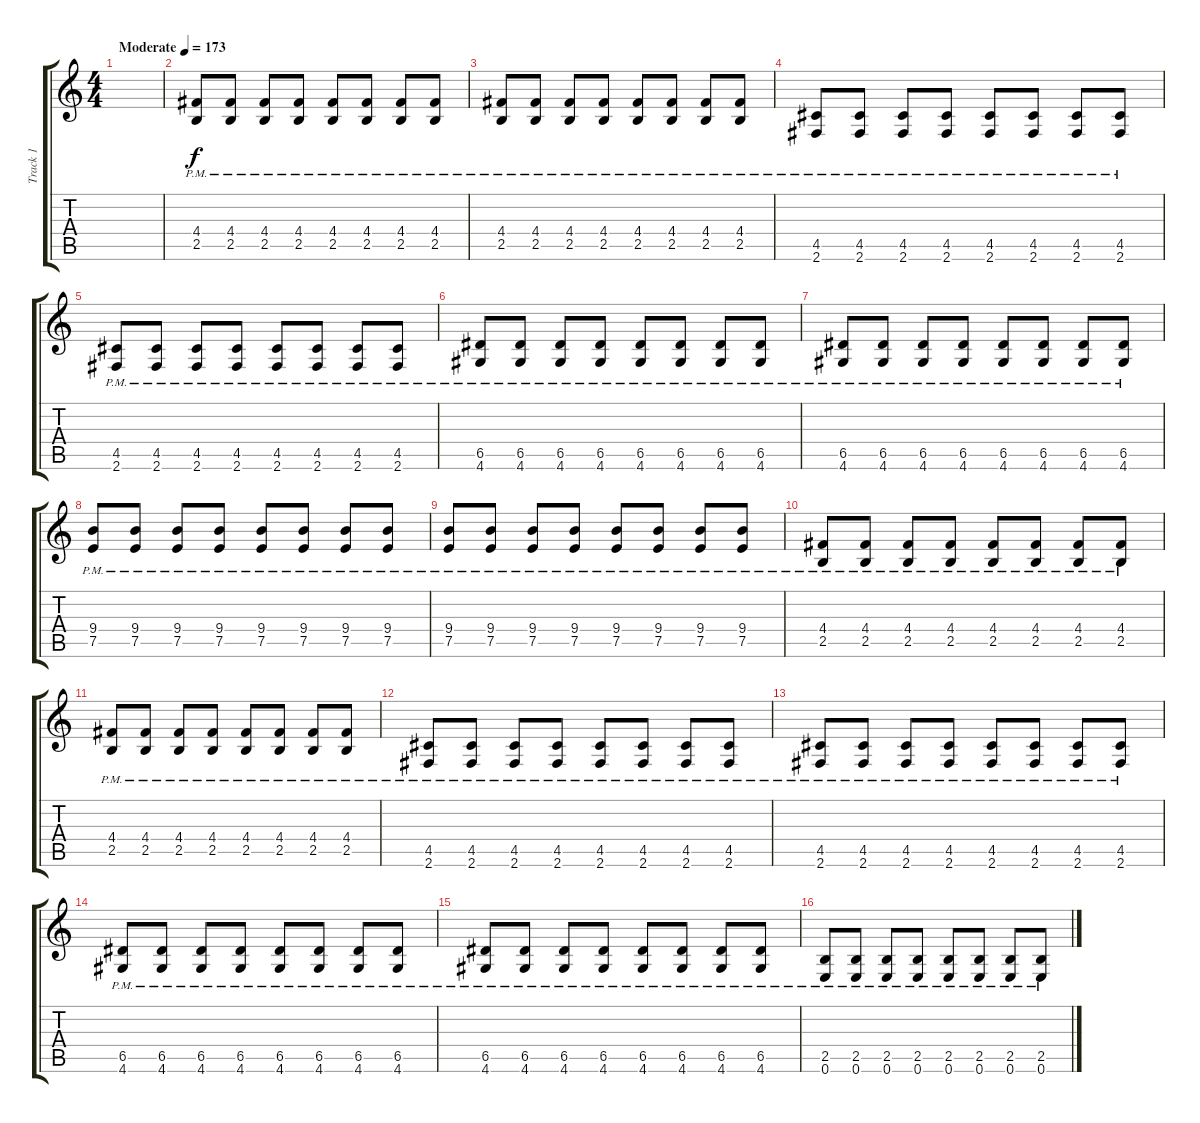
\track ("Track 1" "Track 1") {instrument distortionguitar}
\staff {score tabs}
\tuning (E4 B3 G3 D3 A2 E2) {hide}
\ts (4 4)
\tempo (173 "Moderate")
\clef g2
\ks c
|
(4.4{pm} 2.5{pm}).8 (4.4{pm} 2.5{pm}).8 (4.4{pm} 2.5{pm}).8 (4.4{pm} 2.5{pm}).8 (4.4{pm} 2.5{pm}).8 (4.4{pm} 2.5{pm}).8 (4.4{pm} 2.5{pm}).8 (4.4{pm} 2.5{pm}).8 |
(4.4{pm} 2.5{pm}).8 (4.4{pm} 2.5{pm}).8 (4.4{pm} 2.5{pm}).8 (4.4{pm} 2.5{pm}).8 (4.4{pm} 2.5{pm}).8 (4.4{pm} 2.5{pm}).8 (4.4{pm} 2.5{pm}).8 (4.4{pm} 2.5{pm}).8 |
(4.5{pm} 2.6{pm}).8 (4.5{pm} 2.6{pm}).8 (4.5{pm} 2.6{pm}).8 (4.5{pm} 2.6{pm}).8 (4.5{pm} 2.6{pm}).8 (4.5{pm} 2.6{pm}).8 (4.5{pm} 2.6{pm}).8 (4.5{pm} 2.6{pm}).8 |
(4.5{pm} 2.6{pm}).8 (4.5{pm} 2.6{pm}).8 (4.5{pm} 2.6{pm}).8 (4.5{pm} 2.6{pm}).8 (4.5{pm} 2.6{pm}).8 (4.5{pm} 2.6{pm}).8 (4.5{pm} 2.6{pm}).8 (4.5{pm} 2.6{pm}).8 |
(6.5{pm} 4.6{pm}).8 (6.5{pm} 4.6{pm}).8 (6.5{pm} 4.6{pm}).8 (6.5{pm} 4.6{pm}).8 (6.5{pm} 4.6{pm}).8 (6.5{pm} 4.6{pm}).8 (6.5{pm} 4.6{pm}).8 (6.5{pm} 4.6{pm}).8 |
(6.5{pm} 4.6{pm}).8 (6.5{pm} 4.6{pm}).8 (6.5{pm} 4.6{pm}).8 (6.5{pm} 4.6{pm}).8 (6.5{pm} 4.6{pm}).8 (6.5{pm} 4.6{pm}).8 (6.5{pm} 4.6{pm}).8 (6.5{pm} 4.6{pm}).8 |
(9.4{pm} 7.5{pm}).8 (9.4{pm} 7.5{pm}).8 (9.4{pm} 7.5{pm}).8 (9.4{pm} 7.5{pm}).8 (9.4{pm} 7.5{pm}).8 (9.4{pm} 7.5{pm}).8 (9.4{pm} 7.5{pm}).8 (9.4{pm} 7.5{pm}).8 |
(9.4{pm} 7.5{pm}).8 (9.4{pm} 7.5{pm}).8 (9.4{pm} 7.5{pm}).8 (9.4{pm} 7.5{pm}).8 (9.4{pm} 7.5{pm}).8 (9.4{pm} 7.5{pm}).8 (9.4{pm} 7.5{pm}).8 (9.4{pm} 7.5{pm}).8 |
(4.4{pm} 2.5{pm}).8 (4.4{pm} 2.5{pm}).8 (4.4{pm} 2.5{pm}).8 (4.4{pm} 2.5{pm}).8 (4.4{pm} 2.5{pm}).8 (4.4{pm} 2.5{pm}).8 (4.4{pm} 2.5{pm}).8 (4.4{pm} 2.5{pm}).8 |
(4.4{pm} 2.5{pm}).8 (4.4{pm} 2.5{pm}).8 (4.4{pm} 2.5{pm}).8 (4.4{pm} 2.5{pm}).8 (4.4{pm} 2.5{pm}).8 (4.4{pm} 2.5{pm}).8 (4.4{pm} 2.5{pm}).8 (4.4{pm} 2.5{pm}).8 |
(4.5{pm} 2.6{pm}).8 (4.5{pm} 2.6{pm}).8 (4.5{pm} 2.6{pm}).8 (4.5{pm} 2.6{pm}).8 (4.5{pm} 2.6{pm}).8 (4.5{pm} 2.6{pm}).8 (4.5{pm} 2.6{pm}).8 (4.5{pm} 2.6{pm}).8 |
(4.5{pm} 2.6{pm}).8 (4.5{pm} 2.6{pm}).8 (4.5{pm} 2.6{pm}).8 (4.5{pm} 2.6{pm}).8 (4.5{pm} 2.6{pm}).8 (4.5{pm} 2.6{pm}).8 (4.5{pm} 2.6{pm}).8 (4.5{pm} 2.6{pm}).8 |
(6.5{pm} 4.6{pm}).8 (6.5{pm} 4.6{pm}).8 (6.5{pm} 4.6{pm}).8 (6.5{pm} 4.6{pm}).8 (6.5{pm} 4.6{pm}).8 (6.5{pm} 4.6{pm}).8 (6.5{pm} 4.6{pm}).8 (6.5{pm} 4.6{pm}).8 |
(6.5{pm} 4.6{pm}).8 (6.5{pm} 4.6{pm}).8 (6.5{pm} 4.6{pm}).8 (6.5{pm} 4.6{pm}).8 (6.5{pm} 4.6{pm}).8 (6.5{pm} 4.6{pm}).8 (6.5{pm} 4.6{pm}).8 (6.5{pm} 4.6{pm}).8 |
(2.5{pm} 0.6{pm}).8 (2.5{pm} 0.6{pm}).8 (2.5{pm} 0.6{pm}).8 (2.5{pm} 0.6{pm}).8 (2.5{pm} 0.6{pm}).8 (2.5{pm} 0.6{pm}).8 (2.5{pm} 0.6{pm}).8 (2.5{pm} 0.6{pm}).8
